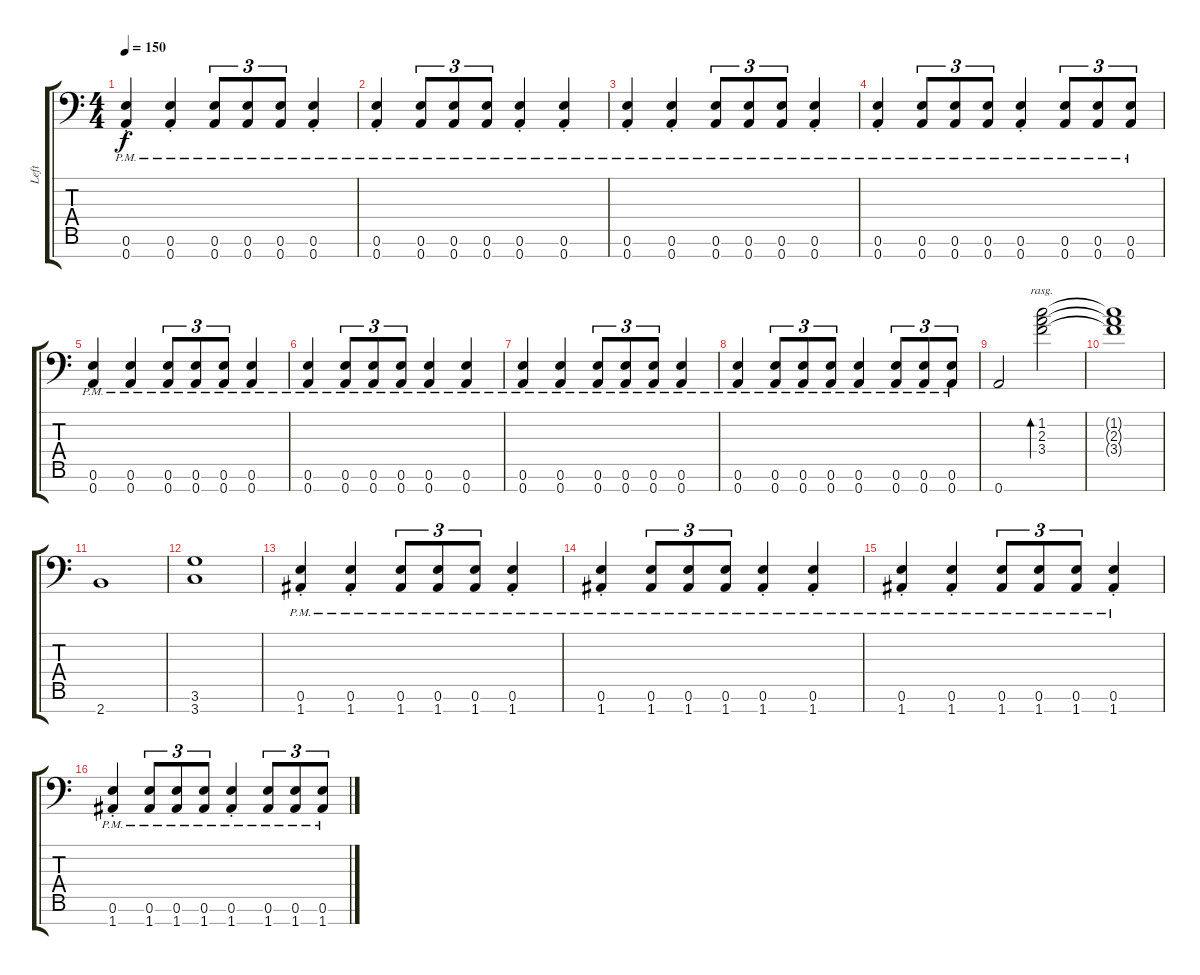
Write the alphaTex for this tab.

\track ("Left" "Left") {instrument distortionguitar}
\staff {score tabs}
\tuning (E4 B3 G3 D3 A2 E2 A1) {hide}
\ts (4 4)
\tempo 150
\clef f4
\ks c
(0.6{pm st} 0.7{pm st}).4{dy f} (0.6{pm st} 0.7{pm st}).4 (0.6{pm} 0.7{pm}).8{tu (3 2)} (0.6{pm} 0.7{pm}).8{tu (3 2)} (0.6{pm} 0.7{pm}).8{tu (3 2)} (0.6{pm st} 0.7{pm st}).4 |
(0.6{pm st} 0.7{pm st}).4 (0.6{pm} 0.7{pm}).8{tu (3 2)} (0.6{pm} 0.7{pm}).8{tu (3 2)} (0.6{pm} 0.7{pm}).8{tu (3 2)} (0.6{pm st} 0.7{pm st}).4 (0.6{pm st} 0.7{pm st}).4 |
(0.6{pm st} 0.7{pm st}).4 (0.6{pm st} 0.7{pm st}).4 (0.6{pm} 0.7{pm}).8{tu (3 2)} (0.6{pm} 0.7{pm}).8{tu (3 2)} (0.6{pm} 0.7{pm}).8{tu (3 2)} (0.6{pm st} 0.7{pm st}).4 |
(0.6{pm st} 0.7{pm st}).4 (0.6{pm} 0.7{pm}).8{tu (3 2)} (0.6{pm} 0.7{pm}).8{tu (3 2)} (0.6{pm} 0.7{pm}).8{tu (3 2)} (0.6{pm st} 0.7{pm st}).4 (0.6{pm} 0.7{pm}).8{tu (3 2)} (0.6{pm} 0.7{pm}).8{tu (3 2)} (0.6{pm} 0.7{pm}).8{tu (3 2)} |
(0.6{pm} 0.7{pm}).4 (0.6{pm} 0.7{pm}).4 (0.6{pm} 0.7{pm}).8{tu (3 2)} (0.6{pm} 0.7{pm}).8{tu (3 2)} (0.6{pm} 0.7{pm}).8{tu (3 2)} (0.6{pm} 0.7{pm}).4 |
(0.6{pm} 0.7{pm}).4 (0.6{pm} 0.7{pm}).8{tu (3 2)} (0.6{pm} 0.7{pm}).8{tu (3 2)} (0.6{pm} 0.7{pm}).8{tu (3 2)} (0.6{pm} 0.7{pm}).4 (0.6{pm} 0.7{pm}).4 |
(0.6{pm} 0.7{pm}).4 (0.6{pm} 0.7{pm}).4 (0.6{pm} 0.7{pm}).8{tu (3 2)} (0.6{pm} 0.7{pm}).8{tu (3 2)} (0.6{pm} 0.7{pm}).8{tu (3 2)} (0.6{pm} 0.7{pm}).4 |
(0.6{pm} 0.7{pm}).4 (0.6{pm} 0.7{pm}).8{tu (3 2)} (0.6{pm} 0.7{pm}).8{tu (3 2)} (0.6{pm} 0.7{pm}).8{tu (3 2)} (0.6{pm} 0.7{pm}).4 (0.6{pm} 0.7{pm}).8{tu (3 2)} (0.6{pm} 0.7{pm}).8{tu (3 2)} (0.6{pm} 0.7{pm}).8{tu (3 2)} |
0.7.2 (1.2 2.3 3.4).2{bd 240 rasg ii} |
(1.2{t} 2.3{t} 3.4{t}).1 |
2.7.1 |
(3.6 3.7).1 |
(0.6{pm st} 1.7{pm st}).4 (0.6{pm st} 1.7{pm st}).4 (0.6{pm} 1.7{pm}).8{tu (3 2)} (0.6{pm} 1.7{pm}).8{tu (3 2)} (0.6{pm} 1.7{pm}).8{tu (3 2)} (0.6{pm st} 1.7{pm st}).4 |
(0.6{pm st} 1.7{pm st}).4 (0.6{pm} 1.7{pm}).8{tu (3 2)} (0.6{pm} 1.7{pm}).8{tu (3 2)} (0.6{pm} 1.7{pm}).8{tu (3 2)} (0.6{pm st} 1.7{pm st}).4 (0.6{pm st} 1.7{pm st}).4 |
(0.6{pm st} 1.7{pm st}).4 (0.6{pm st} 1.7{pm st}).4 (0.6{pm} 1.7{pm}).8{tu (3 2)} (0.6{pm} 1.7{pm}).8{tu (3 2)} (0.6{pm} 1.7{pm}).8{tu (3 2)} (0.6{pm st} 1.7{pm st}).4 |
(0.6{pm st} 1.7{pm st}).4 (0.6{pm} 1.7{pm}).8{tu (3 2)} (0.6{pm} 1.7{pm}).8{tu (3 2)} (0.6{pm} 1.7{pm}).8{tu (3 2)} (0.6{pm st} 1.7{pm st}).4 (0.6{pm} 1.7{pm}).8{tu (3 2)} (0.6{pm} 1.7{pm}).8{tu (3 2)} (0.6{pm} 1.7{pm}).8{tu (3 2)}
